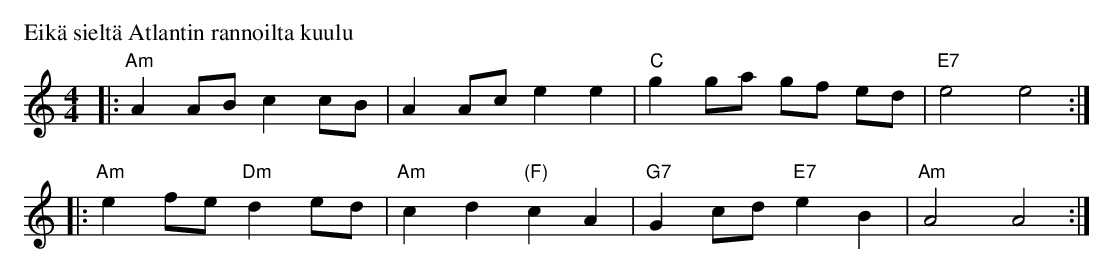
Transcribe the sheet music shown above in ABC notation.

X:1
M: 4/4
L: 1/8
P: Eik\"a sielt\"a Atlantin rannoilta kuulu
K: Am
|: "Am"A2 AB c2 cB | A2 Ac e2 e2 | "C"g2 ga gf ed | "E7"e4 e4 :|
|: "Am"e2 fe "Dm"d2 ed | "Am"c2 d2 "(F)"c2 A2 | "G7"G2 cd "E7"e2 B2 | "Am"A4 A4 :|
